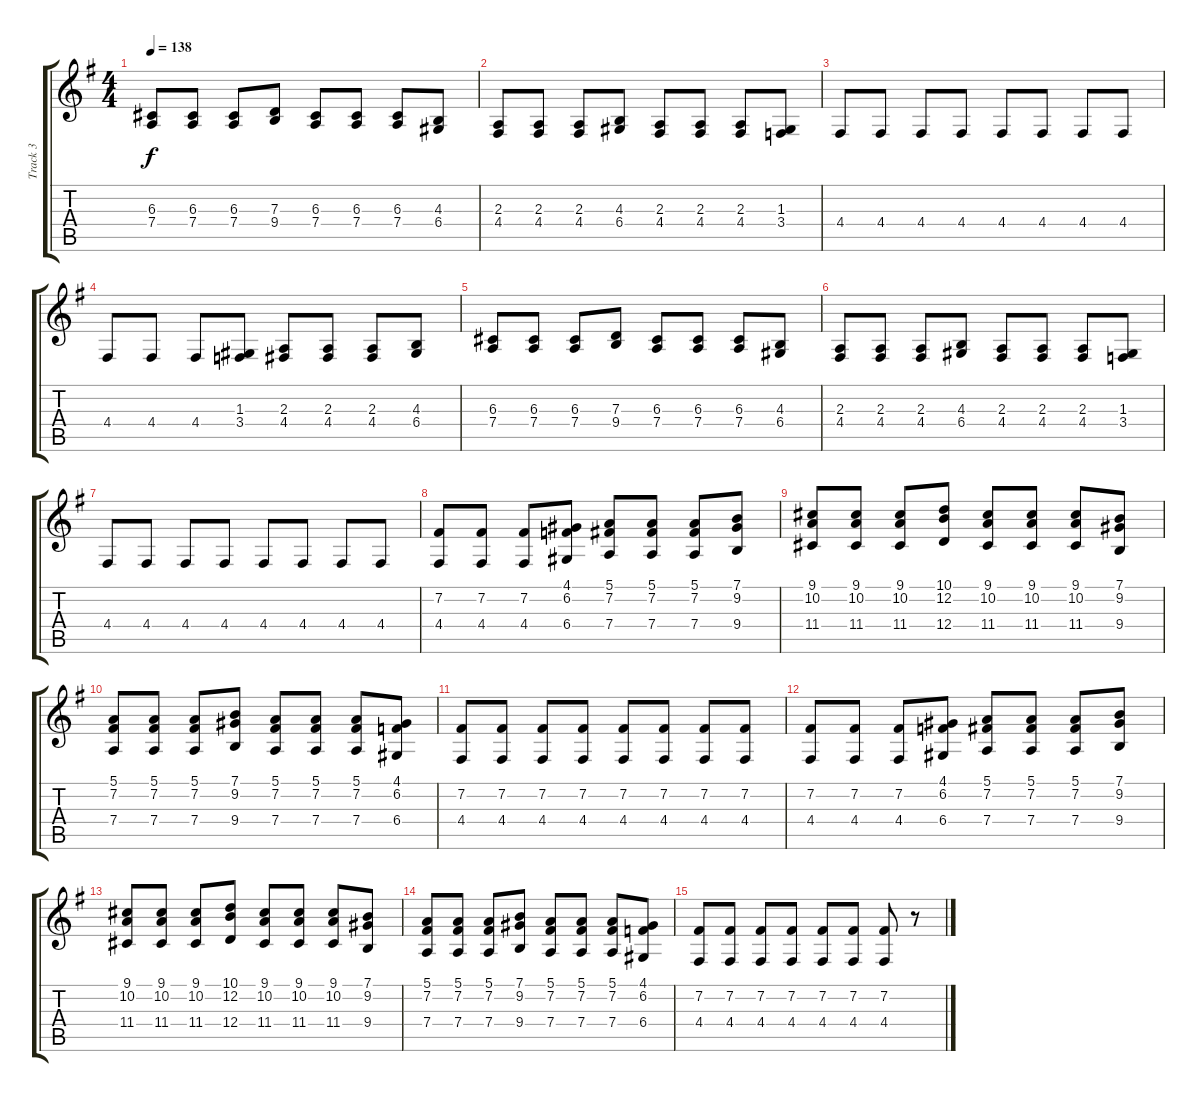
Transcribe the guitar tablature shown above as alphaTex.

\track ("Track 3" "Track 3") {instrument stringensemble1}
\staff {score tabs}
\tuning (E4 B3 G3 D3 A2 E2) {hide}
\ts (4 4)
\tempo 138
\clef g2
\ks g
(6.3 7.4).8{dy f} (6.3 7.4).8 (6.3 7.4).8 (7.3 9.4).8 (6.3 7.4).8 (6.3 7.4).8 (6.3 7.4).8 (4.3 6.4).8 |
(2.3 4.4).8 (2.3 4.4).8 (2.3 4.4).8 (4.3 6.4).8 (2.3 4.4).8 (2.3 4.4).8 (2.3 4.4).8 (1.3 3.4).8 |
4.4.8 4.4.8 4.4.8 4.4.8 4.4.8 4.4.8 4.4.8 4.4.8 |
4.4.8 4.4.8 4.4.8 (1.3 3.4).8 (2.3 4.4).8 (2.3 4.4).8 (2.3 4.4).8 (4.3 6.4).8 |
(6.3 7.4).8 (6.3 7.4).8 (6.3 7.4).8 (7.3 9.4).8 (6.3 7.4).8 (6.3 7.4).8 (6.3 7.4).8 (4.3 6.4).8 |
(2.3 4.4).8 (2.3 4.4).8 (2.3 4.4).8 (4.3 6.4).8 (2.3 4.4).8 (2.3 4.4).8 (2.3 4.4).8 (1.3 3.4).8 |
4.4.8 4.4.8 4.4.8 4.4.8 4.4.8 4.4.8 4.4.8 4.4.8 |
(7.2 4.4).8 (7.2 4.4).8 (7.2 4.4).8 (4.1 6.2 6.4).8 (5.1 7.2 7.4).8 (5.1 7.2 7.4).8 (5.1 7.2 7.4).8 (7.1 9.2 9.4).8 |
(9.1 10.2 11.4).8 (9.1 10.2 11.4).8 (9.1 10.2 11.4).8 (10.1 12.2 12.4).8 (9.1 10.2 11.4).8 (9.1 10.2 11.4).8 (9.1 10.2 11.4).8 (7.1 9.2 9.4).8 |
(5.1 7.2 7.4).8 (5.1 7.2 7.4).8 (5.1 7.2 7.4).8 (7.1 9.2 9.4).8 (5.1 7.2 7.4).8 (5.1 7.2 7.4).8 (5.1 7.2 7.4).8 (4.1 6.2 6.4).8 |
(7.2 4.4).8 (7.2 4.4).8 (7.2 4.4).8 (7.2 4.4).8 (7.2 4.4).8 (7.2 4.4).8 (7.2 4.4).8 (7.2 4.4).8 |
(7.2 4.4).8 (7.2 4.4).8 (7.2 4.4).8 (4.1 6.2 6.4).8 (5.1 7.2 7.4).8 (5.1 7.2 7.4).8 (5.1 7.2 7.4).8 (7.1 9.2 9.4).8 |
(9.1 10.2 11.4).8 (9.1 10.2 11.4).8 (9.1 10.2 11.4).8 (10.1 12.2 12.4).8 (9.1 10.2 11.4).8 (9.1 10.2 11.4).8 (9.1 10.2 11.4).8 (7.1 9.2 9.4).8 |
(5.1 7.2 7.4).8 (5.1 7.2 7.4).8 (5.1 7.2 7.4).8 (7.1 9.2 9.4).8 (5.1 7.2 7.4).8 (5.1 7.2 7.4).8 (5.1 7.2 7.4).8 (4.1 6.2 6.4).8 |
(7.2 4.4).8 (7.2 4.4).8 (7.2 4.4).8 (7.2 4.4).8 (7.2 4.4).8 (7.2 4.4).8 (7.2 4.4).8 r.8
